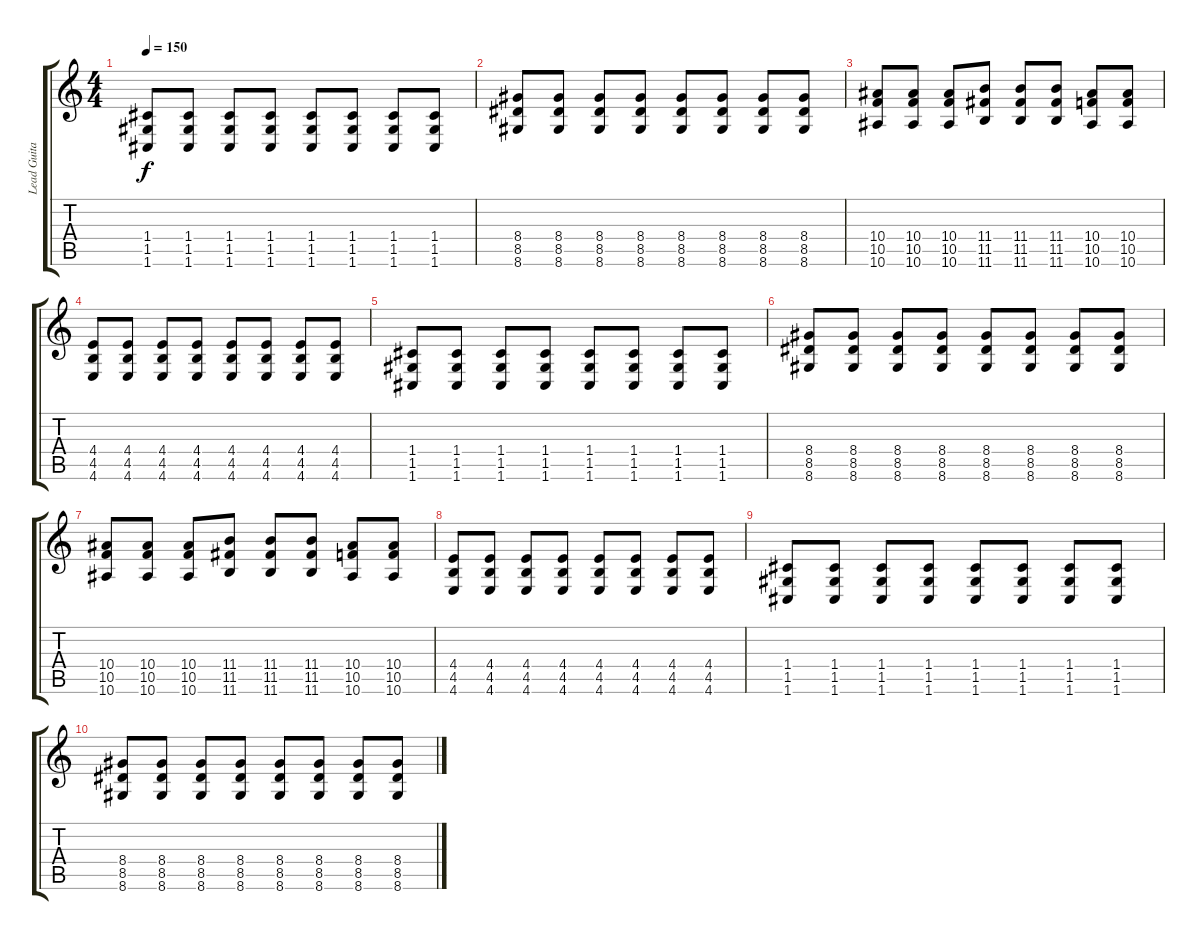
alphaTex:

\track ("Lead Guitar" "Lead Guita") {instrument overdrivenguitar}
\staff {score tabs}
\tuning (D4 A3 F3 C3 G2 C2) {hide}
\ts (4 4)
\tempo 150
\clef g2
\ks c
(1.4 1.5 1.6).8{dy f} (1.4 1.5 1.6).8 (1.4 1.5 1.6).8 (1.4 1.5 1.6).8 (1.4 1.5 1.6).8 (1.4 1.5 1.6).8 (1.4 1.5 1.6).8 (1.4 1.5 1.6).8 |
(8.4 8.5 8.6).8 (8.4 8.5 8.6).8 (8.4 8.5 8.6).8 (8.4 8.5 8.6).8 (8.4 8.5 8.6).8 (8.4 8.5 8.6).8 (8.4 8.5 8.6).8 (8.4 8.5 8.6).8 |
(10.4 10.5 10.6).8 (10.4 10.5 10.6).8 (10.4 10.5 10.6).8 (11.4 11.5 11.6).8 (11.4 11.5 11.6).8 (11.4 11.5 11.6).8 (10.4 10.5 10.6).8 (10.4 10.5 10.6).8 |
(4.4 4.5 4.6).8 (4.4 4.5 4.6).8 (4.4 4.5 4.6).8 (4.4 4.5 4.6).8 (4.4 4.5 4.6).8 (4.4 4.5 4.6).8 (4.4 4.5 4.6).8 (4.4 4.5 4.6).8 |
(1.4 1.5 1.6).8 (1.4 1.5 1.6).8 (1.4 1.5 1.6).8 (1.4 1.5 1.6).8 (1.4 1.5 1.6).8 (1.4 1.5 1.6).8 (1.4 1.5 1.6).8 (1.4 1.5 1.6).8 |
(8.4 8.5 8.6).8 (8.4 8.5 8.6).8 (8.4 8.5 8.6).8 (8.4 8.5 8.6).8 (8.4 8.5 8.6).8 (8.4 8.5 8.6).8 (8.4 8.5 8.6).8 (8.4 8.5 8.6).8 |
(10.4 10.5 10.6).8 (10.4 10.5 10.6).8 (10.4 10.5 10.6).8 (11.4 11.5 11.6).8 (11.4 11.5 11.6).8 (11.4 11.5 11.6).8 (10.4 10.5 10.6).8 (10.4 10.5 10.6).8 |
(4.4 4.5 4.6).8 (4.4 4.5 4.6).8 (4.4 4.5 4.6).8 (4.4 4.5 4.6).8 (4.4 4.5 4.6).8 (4.4 4.5 4.6).8 (4.4 4.5 4.6).8 (4.4 4.5 4.6).8 |
(1.4 1.5 1.6).8 (1.4 1.5 1.6).8 (1.4 1.5 1.6).8 (1.4 1.5 1.6).8 (1.4 1.5 1.6).8 (1.4 1.5 1.6).8 (1.4 1.5 1.6).8 (1.4 1.5 1.6).8 |
(8.4 8.5 8.6).8 (8.4 8.5 8.6).8 (8.4 8.5 8.6).8 (8.4 8.5 8.6).8 (8.4 8.5 8.6).8 (8.4 8.5 8.6).8 (8.4 8.5 8.6).8 (8.4 8.5 8.6).8
